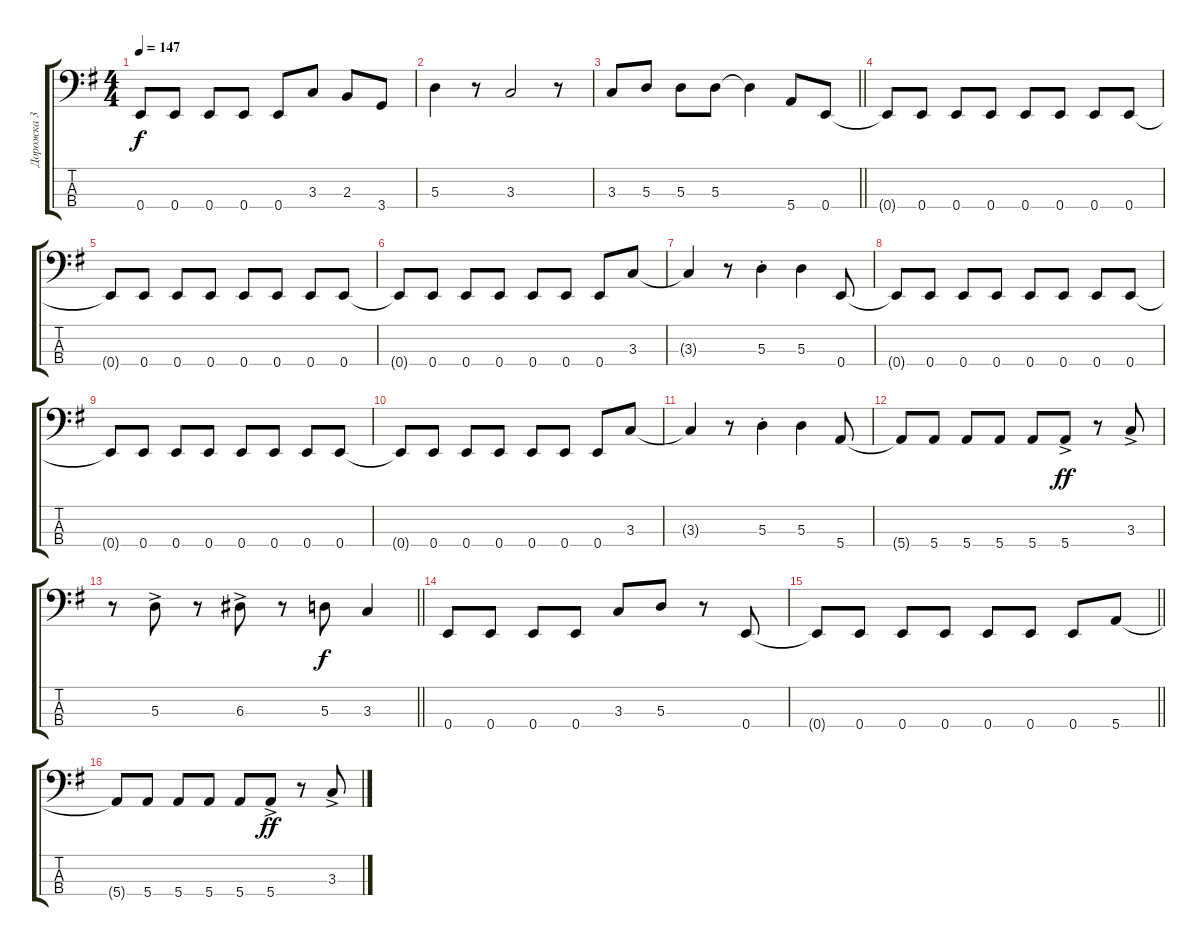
\track ("Дорожка 3" "Дорожка 3") {instrument electricbassfinger}
\staff {score tabs}
\tuning (G2 D2 A1 E1) {hide}
\ts (4 4)
\tempo 147
\clef f4
\ks eminor
0.4{t}.8{dy f} 0.4.8 0.4.8 0.4.8 0.4.8 3.3.8 2.3.8 3.4.8 |
5.3.4 r.8 3.3.2 r.8 |
\barLineRight lightlight
3.3.8 5.3.8 5.3.8 5.3.8 5.3{t}.4 5.4.8 0.4.8 |
0.4{t}.8 0.4.8 0.4.8 0.4.8 0.4.8 0.4.8 0.4.8 0.4.8 |
0.4{t}.8 0.4.8 0.4.8 0.4.8 0.4.8 0.4.8 0.4.8 0.4.8 |
0.4{t}.8 0.4.8 0.4.8 0.4.8 0.4.8 0.4.8 0.4.8 3.3.8 |
3.3{t}.4 r.8 5.3{st}.4 5.3.4 0.4.8 |
0.4{t}.8 0.4.8 0.4.8 0.4.8 0.4.8 0.4.8 0.4.8 0.4.8 |
0.4{t}.8 0.4.8 0.4.8 0.4.8 0.4.8 0.4.8 0.4.8 0.4.8 |
0.4{t}.8 0.4.8 0.4.8 0.4.8 0.4.8 0.4.8 0.4.8 3.3.8 |
3.3{t}.4 r.8 5.3{st}.4 5.3.4 5.4.8 |
5.4{t}.8 5.4.8 5.4.8 5.4.8 5.4.8 5.4{ac}.8{dy ff} r.8 3.3{ac}.8 |
\barLineRight lightlight
r.8 5.3{ac}.8 r.8 6.3{ac}.8 r.8 5.3.8{dy f} 3.3.4 |
0.4.8 0.4.8 0.4.8 0.4.8 3.3.8 5.3.8 r.8 0.4.8 |
\barLineRight lightlight
0.4{t}.8 0.4.8 0.4.8 0.4.8 0.4.8 0.4.8 0.4.8 5.4.8 |
5.4{t}.8 5.4.8 5.4.8 5.4.8 5.4.8 5.4{ac}.8{dy ff} r.8 3.3{ac}.8
